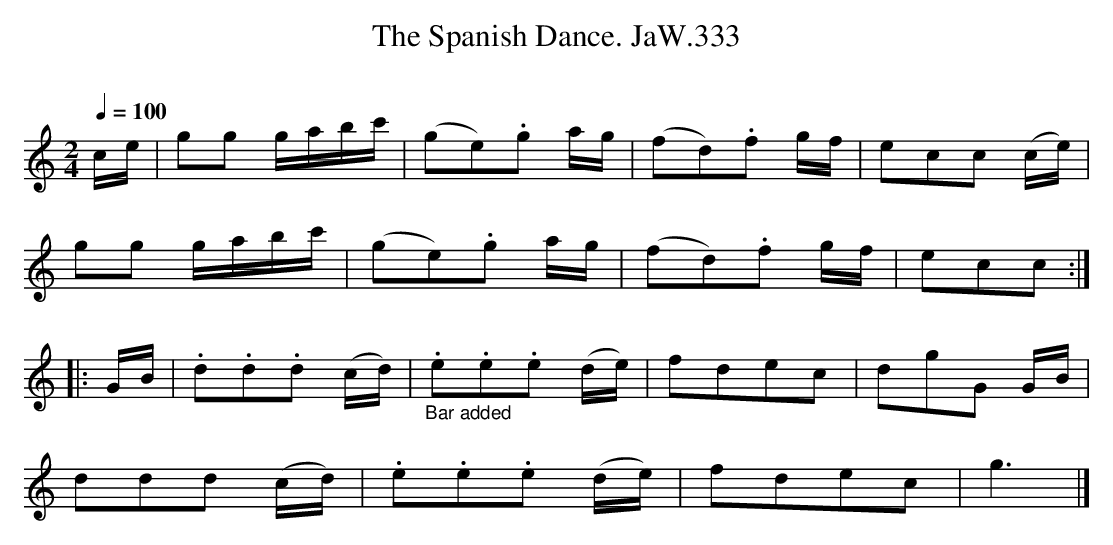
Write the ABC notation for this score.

X:1
T:Spanish Dance. JaW.333, The
M:2/4
L:1/8
Q:1/4=100
O:
K:C
c/e/|gg g/a/b/c'/|(ge).g a/g/|(fd).f g/f/|ecc (c/e/)|
gg g/a/b/c'/|(ge).g a/g/|(fd).f g/f/|ecc :|
|:G/B/|.d.d.d (c/d/)|"_Bar added".e.e.e (d/e/)|fdec|dgG G/B/|
ddd (c/d/)|.e.e.e (d/e/)|fdec|g3|]
